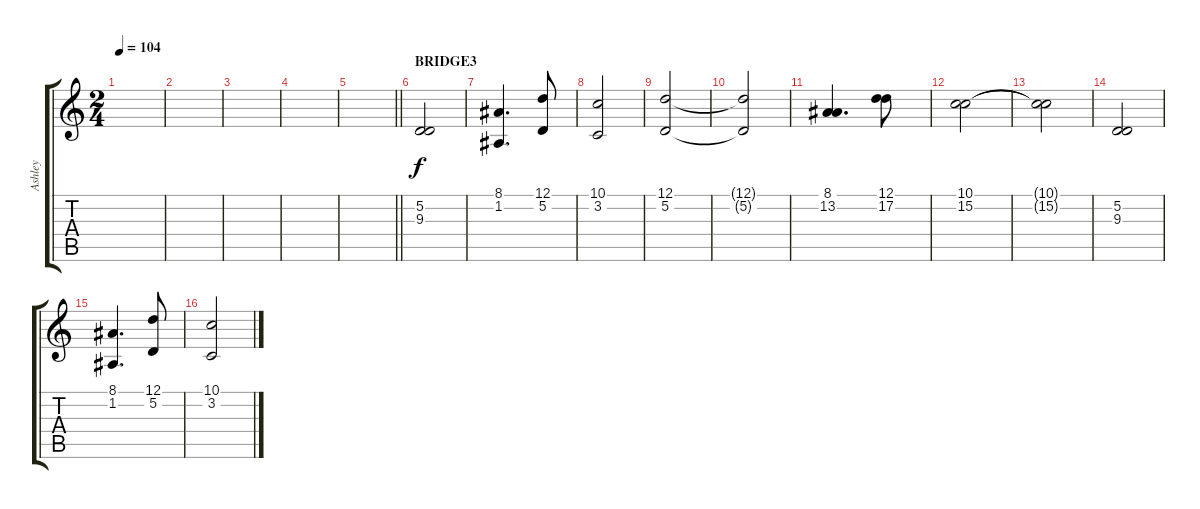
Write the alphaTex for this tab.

\track ("Ashley" "Ashley") {instrument choiraahs}
\staff {score tabs}
\tuning (D4 A3 F3 C3 G2 D2) {hide}
\ts (2 4)
\tempo 104
\clef g2
\ks c
|
|
|
|
\barLineRight lightlight
|
\section ("" "BRIDGE3")
(5.2 9.3).2{volume 9} |
(8.1 1.2).4{d} (12.1 5.2).8 |
(10.1 3.2).2 |
(12.1 5.2).2 |
(12.1{t} 5.2{t}).2 |
(8.1 13.2).4{d} (12.1 17.2).8 |
(10.1 15.2).2 |
(10.1{t} 15.2{t}).2 |
(5.2 9.3).2 |
(8.1 1.2).4{d} (12.1 5.2).8 |
(10.1 3.2).2
